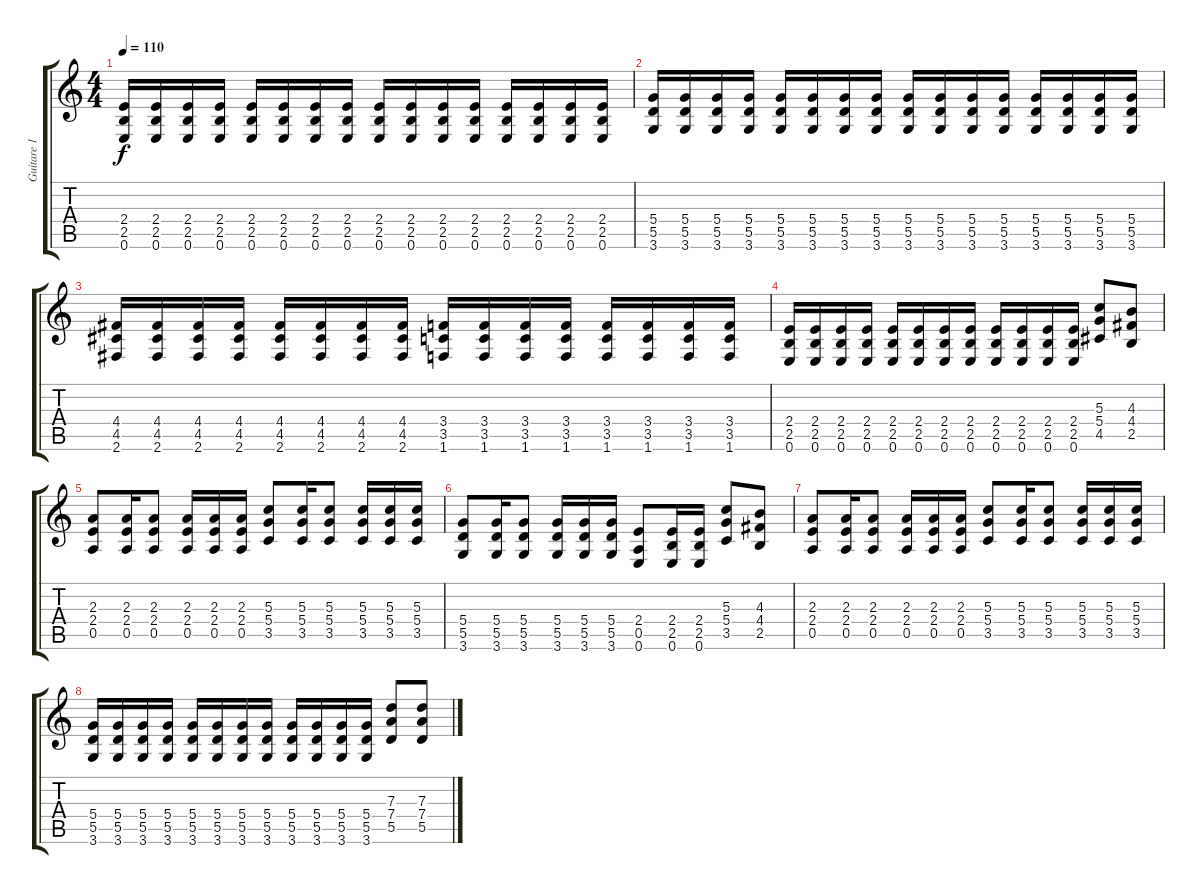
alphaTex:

\track ("Guitare 1" "Guitare 1") {instrument distortionguitar}
\staff {score tabs}
\tuning (E4 B3 G3 D3 A2 E2) {hide}
\ts (4 4)
\tempo 110
\clef g2
\ks c
(2.4 2.5 0.6).16{dy f} (2.4 2.5 0.6).16 (2.4 2.5 0.6).16 (2.4 2.5 0.6).16 (2.4 2.5 0.6).16 (2.4 2.5 0.6).16 (2.4 2.5 0.6).16 (2.4 2.5 0.6).16 (2.4 2.5 0.6).16 (2.4 2.5 0.6).16 (2.4 2.5 0.6).16 (2.4 2.5 0.6).16 (2.4 2.5 0.6).16 (2.4 2.5 0.6).16 (2.4 2.5 0.6).16 (2.4 2.5 0.6).16 |
(5.4 5.5 3.6).16 (5.4 5.5 3.6).16 (5.4 5.5 3.6).16 (5.4 5.5 3.6).16 (5.4 5.5 3.6).16 (5.4 5.5 3.6).16 (5.4 5.5 3.6).16 (5.4 5.5 3.6).16 (5.4 5.5 3.6).16 (5.4 5.5 3.6).16 (5.4 5.5 3.6).16 (5.4 5.5 3.6).16 (5.4 5.5 3.6).16 (5.4 5.5 3.6).16 (5.4 5.5 3.6).16 (5.4 5.5 3.6).16 |
(4.4 4.5 2.6).16 (4.4 4.5 2.6).16 (4.4 4.5 2.6).16 (4.4 4.5 2.6).16 (4.4 4.5 2.6).16 (4.4 4.5 2.6).16 (4.4 4.5 2.6).16 (4.4 4.5 2.6).16 (3.4 3.5 1.6).16 (3.4 3.5 1.6).16 (3.4 3.5 1.6).16 (3.4 3.5 1.6).16 (3.4 3.5 1.6).16 (3.4 3.5 1.6).16 (3.4 3.5 1.6).16 (3.4 3.5 1.6).16 |
(2.4 2.5 0.6).16 (2.4 2.5 0.6).16 (2.4 2.5 0.6).16 (2.4 2.5 0.6).16 (2.4 2.5 0.6).16 (2.4 2.5 0.6).16 (2.4 2.5 0.6).16 (2.4 2.5 0.6).16 (2.4 2.5 0.6).16 (2.4 2.5 0.6).16 (2.4 2.5 0.6).16 (2.4 2.5 0.6).16 (5.3 5.4 4.5).8 (4.3 4.4 2.5).8 |
(2.3 2.4 0.5).8 (2.3 2.4 0.5).16 (2.3 2.4 0.5).8 (2.3 2.4 0.5).16 (2.3 2.4 0.5).16 (2.3 2.4 0.5).16 (5.3 5.4 3.5).8 (5.3 5.4 3.5).16 (5.3 5.4 3.5).8 (5.3 5.4 3.5).16 (5.3 5.4 3.5).16 (5.3 5.4 3.5).16 |
(5.4 5.5 3.6).8 (5.4 5.5 3.6).16 (5.4 5.5 3.6).8 (5.4 5.5 3.6).16 (5.4 5.5 3.6).16 (5.4 5.5 3.6).16 (2.4 0.5 0.6).8 (2.4 2.5 0.6).16 (2.4 2.5 0.6).16 (5.3 5.4 3.5).8 (4.3 4.4 2.5).8 |
(2.3 2.4 0.5).8 (2.3 2.4 0.5).16 (2.3 2.4 0.5).8 (2.3 2.4 0.5).16 (2.3 2.4 0.5).16 (2.3 2.4 0.5).16 (5.3 5.4 3.5).8 (5.3 5.4 3.5).16 (5.3 5.4 3.5).8 (5.3 5.4 3.5).16 (5.3 5.4 3.5).16 (5.3 5.4 3.5).16 |
(5.4 5.5 3.6).16 (5.4 5.5 3.6).16 (5.4 5.5 3.6).16 (5.4 5.5 3.6).16 (5.4 5.5 3.6).16 (5.4 5.5 3.6).16 (5.4 5.5 3.6).16 (5.4 5.5 3.6).16 (5.4 5.5 3.6).16 (5.4 5.5 3.6).16 (5.4 5.5 3.6).16 (5.4 5.5 3.6).16 (7.3 7.4 5.5).8 (7.3 7.4 5.5).8
